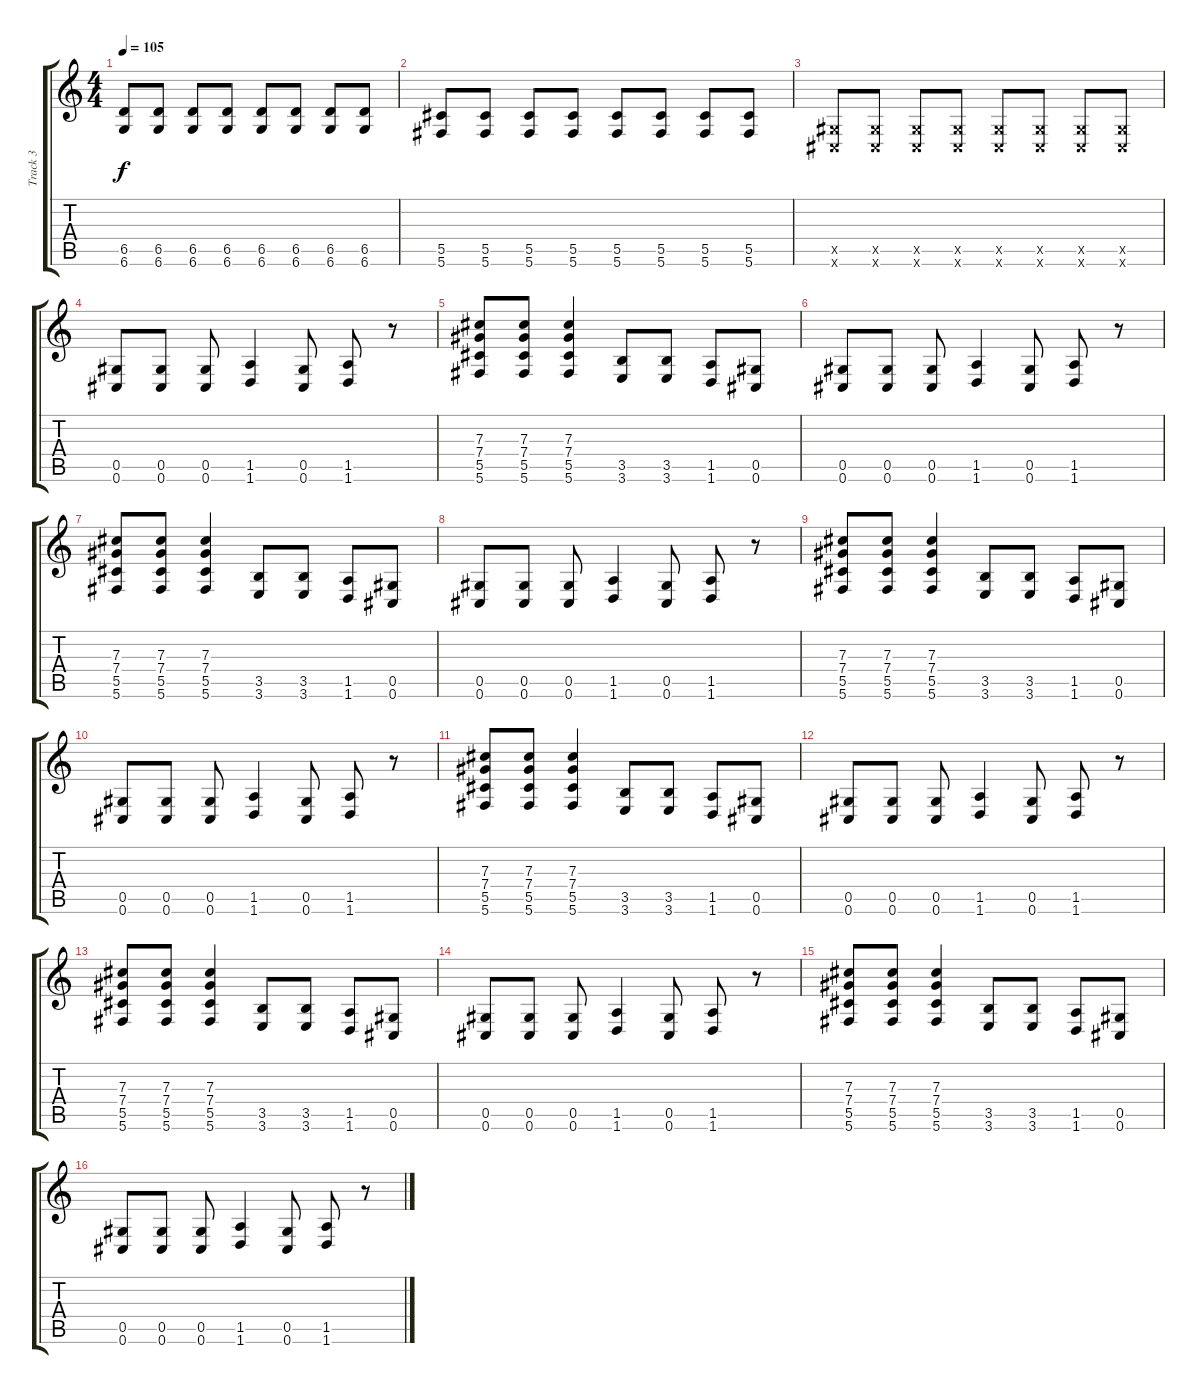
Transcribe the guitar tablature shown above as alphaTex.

\track ("Track 3" "Track 3") {instrument distortionguitar}
\staff {score tabs}
\tuning (Eb4 Bb3 Gb3 Db3 Ab2 Db2) {hide}
\ts (4 4)
\tempo 105
\clef g2
\ks c
(6.5 6.6).8{dy f} (6.5 6.6).8 (6.5 6.6).8 (6.5 6.6).8 (6.5 6.6).8 (6.5 6.6).8 (6.5 6.6).8 (6.5 6.6).8 |
(5.5 5.6).8 (5.5 5.6).8 (5.5 5.6).8 (5.5 5.6).8 (5.5 5.6).8 (5.5 5.6).8 (5.5 5.6).8 (5.5 5.6).8 |
(0.5{x} 0.6{x}).8 (0.5{x} 0.6{x}).8 (0.5{x} 0.6{x}).8 (0.5{x} 0.6{x}).8 (0.5{x} 0.6{x}).8 (0.5{x} 0.6{x}).8 (0.5{x} 0.6{x}).8 (0.5{x} 0.6{x}).8 |
(0.5 0.6).8 (0.5 0.6).8 (0.5 0.6).8 (1.5 1.6).4 (0.5 0.6).8 (1.5 1.6).8 r.8 |
(7.3 7.4 5.5 5.6).8 (7.3 7.4 5.5 5.6).8 (7.3 7.4 5.5 5.6).4 (3.5 3.6).8 (3.5 3.6).8 (1.5 1.6).8 (0.5 0.6).8 |
(0.5 0.6).8 (0.5 0.6).8 (0.5 0.6).8 (1.5 1.6).4 (0.5 0.6).8 (1.5 1.6).8 r.8 |
(7.3 7.4 5.5 5.6).8 (7.3 7.4 5.5 5.6).8 (7.3 7.4 5.5 5.6).4 (3.5 3.6).8 (3.5 3.6).8 (1.5 1.6).8 (0.5 0.6).8 |
(0.5 0.6).8 (0.5 0.6).8 (0.5 0.6).8 (1.5 1.6).4 (0.5 0.6).8 (1.5 1.6).8 r.8 |
(7.3 7.4 5.5 5.6).8 (7.3 7.4 5.5 5.6).8 (7.3 7.4 5.5 5.6).4 (3.5 3.6).8 (3.5 3.6).8 (1.5 1.6).8 (0.5 0.6).8 |
(0.5 0.6).8 (0.5 0.6).8 (0.5 0.6).8 (1.5 1.6).4 (0.5 0.6).8 (1.5 1.6).8 r.8 |
(7.3 7.4 5.5 5.6).8 (7.3 7.4 5.5 5.6).8 (7.3 7.4 5.5 5.6).4 (3.5 3.6).8 (3.5 3.6).8 (1.5 1.6).8 (0.5 0.6).8 |
(0.5 0.6).8 (0.5 0.6).8 (0.5 0.6).8 (1.5 1.6).4 (0.5 0.6).8 (1.5 1.6).8 r.8 |
(7.3 7.4 5.5 5.6).8 (7.3 7.4 5.5 5.6).8 (7.3 7.4 5.5 5.6).4 (3.5 3.6).8 (3.5 3.6).8 (1.5 1.6).8 (0.5 0.6).8 |
(0.5 0.6).8 (0.5 0.6).8 (0.5 0.6).8 (1.5 1.6).4 (0.5 0.6).8 (1.5 1.6).8 r.8 |
(7.3 7.4 5.5 5.6).8 (7.3 7.4 5.5 5.6).8 (7.3 7.4 5.5 5.6).4 (3.5 3.6).8 (3.5 3.6).8 (1.5 1.6).8 (0.5 0.6).8 |
(0.5 0.6).8 (0.5 0.6).8 (0.5 0.6).8 (1.5 1.6).4 (0.5 0.6).8 (1.5 1.6).8 r.8
